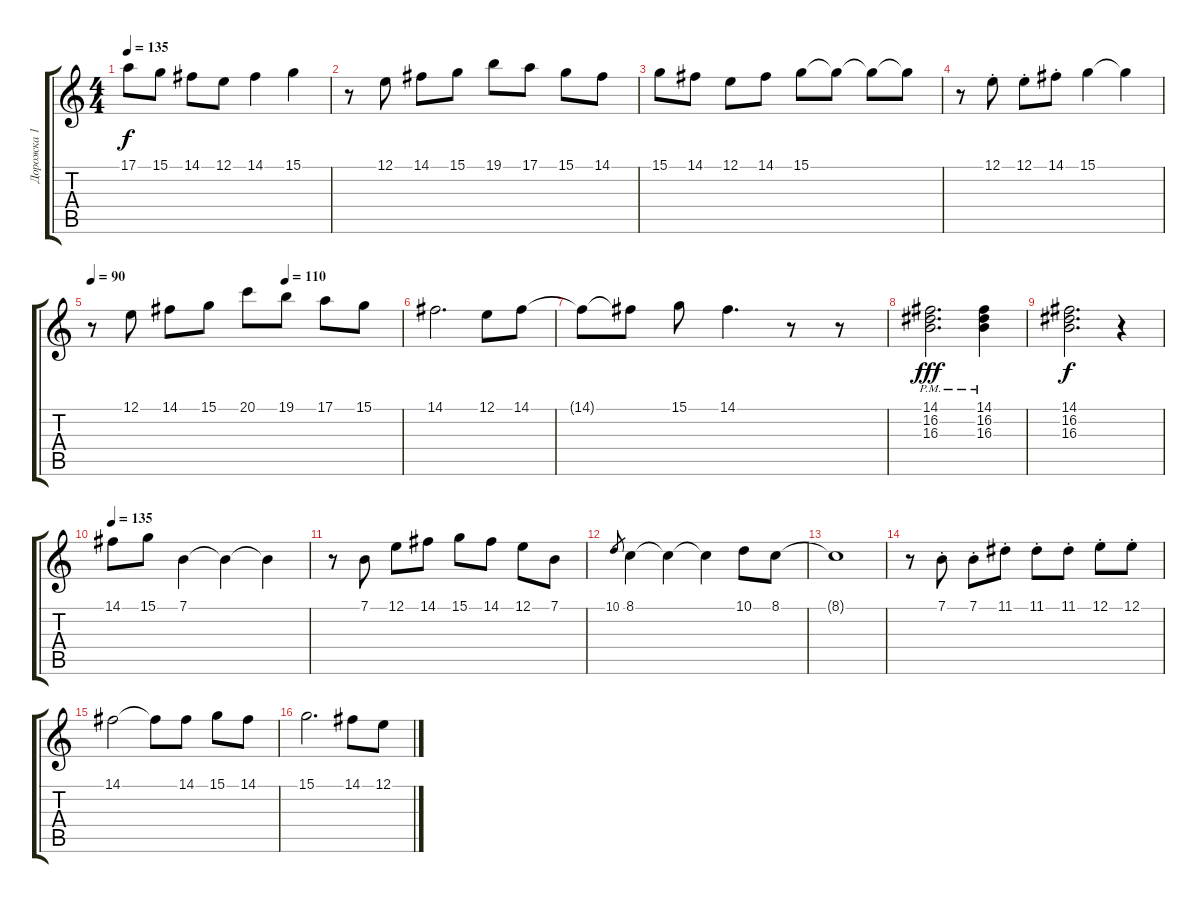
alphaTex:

\track ("Дорожка 1" "Дорожка 1") {instrument acousticgrandpiano}
\staff {score tabs}
\tuning (E4 B3 G3 D3 A2 E2) {hide}
\ts (4 4)
\tempo 135
\clef g2
\ks c
17.1.8{dy f} 15.1.8 14.1.8 12.1.8 14.1.4 15.1.4 |
r.8 12.1.8 14.1.8 15.1.8 19.1.8 17.1.8 15.1.8 14.1.8 |
15.1.8 14.1.8 12.1.8 14.1.8 15.1.8 15.1{t}.8 15.1{t}.8 15.1{t}.8 |
r.8 12.1{st}.8 12.1{st}.8 14.1{st}.8 15.1.4 15.1{t}.4 |
\tempo 90
\tempo (110 0.625)
r.8 12.1.8 14.1.8 15.1.8 20.1.8 19.1.8 17.1.8 15.1.8 |
14.1.2{d} 12.1.8 14.1.8 |
14.1{t}.8 14.1{t}.8 15.1.8 14.1.4{d} r.8 r.8 |
(14.1{pm} 16.2{pm} 16.3{pm}).2{d dy fff} (14.1{pm} 16.2{pm} 16.3{pm}).4 |
(14.1 16.2 16.3).2{d dy f} r.4 |
\tempo 135
14.1.8 15.1.8 7.1.4 7.1{t}.4 7.1{t}.4 |
r.8 7.1.8 12.1.8 14.1.8 15.1.8 14.1.8 12.1.8 7.1.8 |
10.1.8{gr} 8.1.4 8.1{t}.4 8.1{t}.4 10.1.8 8.1.8 |
8.1{t}.1 |
r.8 7.1{st}.8 7.1{st}.8 11.1{st}.8 11.1{st}.8 11.1{st}.8 12.1{st}.8 12.1{st}.8 |
14.1.2 14.1{t}.8 14.1.8 15.1.8 14.1.8 |
15.1.2{d} 14.1.8 12.1.8
